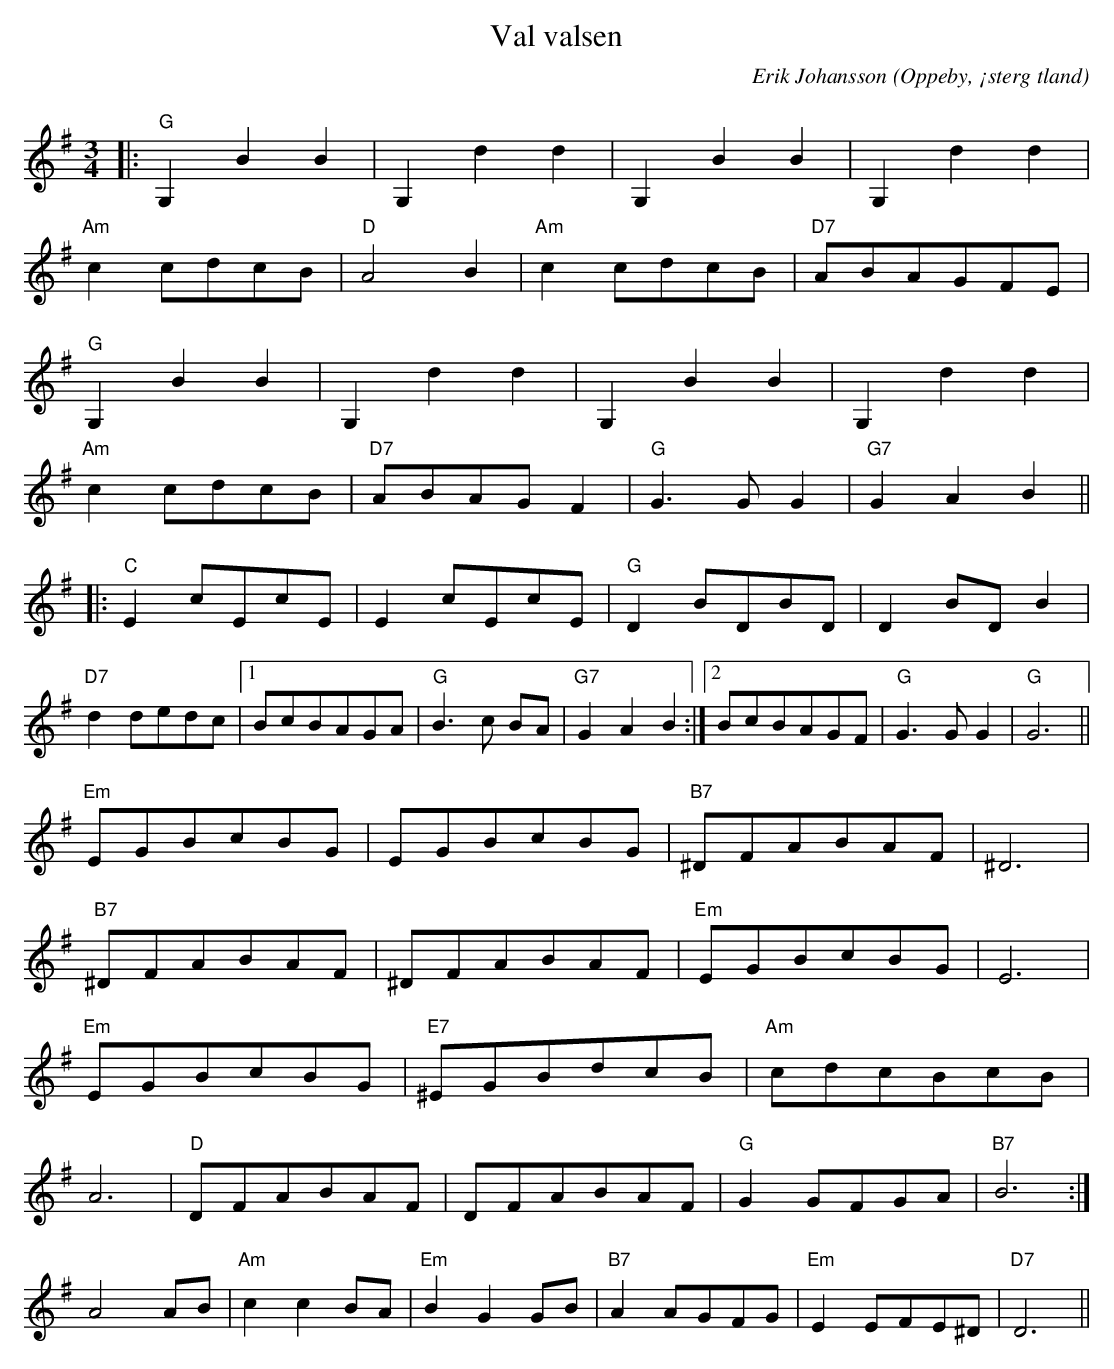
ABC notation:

X:1
T:Val valsen
C:Erik Johansson
O:Oppeby, ¡sterg tland
Q:140
M:3/4
L:1/8
K:G
|:"G"G,2B2B2|G,2d2d2 |G,2B2B2|G,2d2d2 |
"Am" c2 cdcB| "D" A4 B2 | "Am" c2 cdcB |"D7" ABAGFE |
"G"G,2B2B2|G,2d2d2 |G,2B2B2|G,2d2d2 |
"Am" c2 cdcB| "D7" ABAGF2 | "G" G3 G G2 |"G7" G2A2B2 ||
|:"C"E2 cEcE |E2 cEcE|"G" D2 BDBD |D2 BD B2 |
"D7"d2 dedc|1 BcBAGA|"G"B3 c BA|"G7" G2A2B2:|2 BcBAGF|"G" G3 G G2| "G" G6 ||
"Em" EGBcBG |EGBcBG |"B7"^DFABAF |^D6 |
"B7"^DFABAF |^DFABAF |"Em" EGBcBG |E6 |
"Em" EGBcBG |"E7"^EGBdcB |"Am"cdcBcB |
1 A6 |"D" DFABAF |DFABAF | "G" G2 GFGA |"B7" B6 :|
2 A4 AB |"Am" c2 c2 BA |"Em" B2 G2 GB | "B7" A2 AGFG |"Em" E2 EFE^D |"D7" D6 ||
